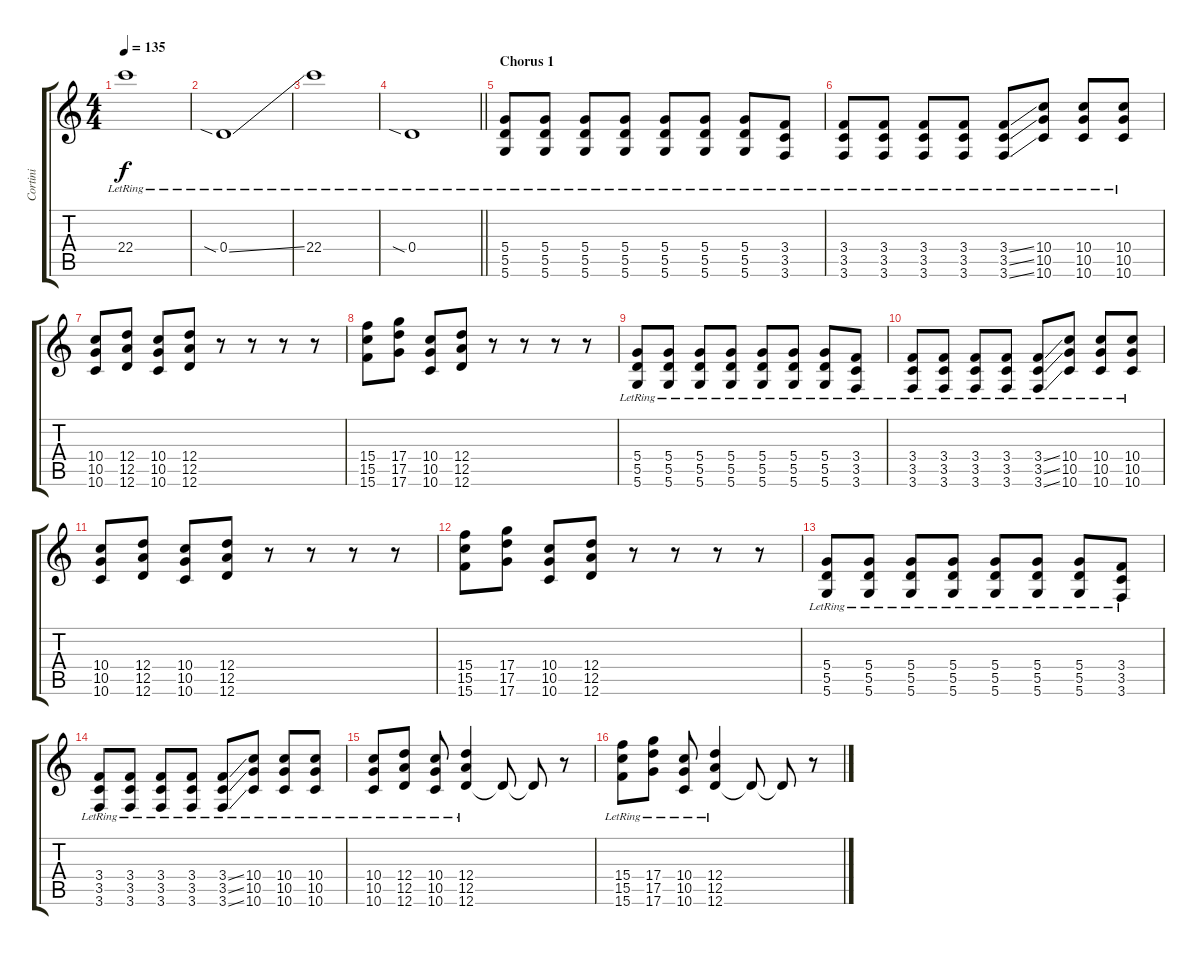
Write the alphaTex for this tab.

\track ("Cortini" "Cortini") {instrument overdrivenguitar}
\staff {score tabs}
\tuning (E4 B3 G3 D3 A2 D2) {hide}
\ts (4 4)
\tempo 135
\clef g2
\ks c
22.4{lr}.1{dy f} |
0.4{sia ss lr}.1 |
22.4{lr}.1 |
\barLineRight lightlight
0.4{sia lr}.1 |
\section ("" "Chorus 1")
(5.4{lr} 5.5{lr} 5.6{lr}).8{volume 9} (5.4{lr} 5.5{lr} 5.6{lr}).8 (5.4{lr} 5.5{lr} 5.6{lr}).8 (5.4{lr} 5.5{lr} 5.6{lr}).8 (5.4{lr} 5.5{lr} 5.6{lr}).8 (5.4{lr} 5.5{lr} 5.6{lr}).8 (5.4{lr} 5.5{lr} 5.6{lr}).8 (3.4{lr} 3.5{lr} 3.6{lr}).8 |
(3.4{lr} 3.5{lr} 3.6{lr}).8 (3.4{lr} 3.5{lr} 3.6{lr}).8 (3.4{lr} 3.5{lr} 3.6{lr}).8 (3.4{lr} 3.5{lr} 3.6{lr}).8 (3.4{ss lr} 3.5{ss lr} 3.6{ss lr}).8 (10.4{lr} 10.5{lr} 10.6{lr}).8 (10.4{lr} 10.5{lr} 10.6{lr}).8 (10.4{lr} 10.5{lr} 10.6{lr}).8 |
(10.4 10.5 10.6).8 (12.4 12.5 12.6).8 (10.4 10.5 10.6).8 (12.4 12.5 12.6).8 r.8 r.8 r.8 r.8 |
(15.4 15.5 15.6).8 (17.4 17.5 17.6).8 (10.4 10.5 10.6).8 (12.4 12.5 12.6).8 r.8 r.8 r.8 r.8 |
(5.4{lr} 5.5{lr} 5.6{lr}).8 (5.4{lr} 5.5{lr} 5.6{lr}).8 (5.4{lr} 5.5{lr} 5.6{lr}).8 (5.4{lr} 5.5{lr} 5.6{lr}).8 (5.4{lr} 5.5{lr} 5.6{lr}).8 (5.4{lr} 5.5{lr} 5.6{lr}).8 (5.4{lr} 5.5{lr} 5.6{lr}).8 (3.4{lr} 3.5{lr} 3.6{lr}).8 |
(3.4{lr} 3.5{lr} 3.6{lr}).8 (3.4{lr} 3.5{lr} 3.6{lr}).8 (3.4{lr} 3.5{lr} 3.6{lr}).8 (3.4{lr} 3.5{lr} 3.6{lr}).8 (3.4{ss lr} 3.5{ss lr} 3.6{ss lr}).8 (10.4{lr} 10.5{lr} 10.6{lr}).8 (10.4{lr} 10.5{lr} 10.6{lr}).8 (10.4{lr} 10.5{lr} 10.6{lr}).8 |
(10.4 10.5 10.6).8 (12.4 12.5 12.6).8 (10.4 10.5 10.6).8 (12.4 12.5 12.6).8 r.8 r.8 r.8 r.8 |
(15.4 15.5 15.6).8 (17.4 17.5 17.6).8 (10.4 10.5 10.6).8 (12.4 12.5 12.6).8 r.8 r.8 r.8 r.8 |
(5.4{lr} 5.5{lr} 5.6{lr}).8 (5.4{lr} 5.5{lr} 5.6{lr}).8 (5.4{lr} 5.5{lr} 5.6{lr}).8 (5.4{lr} 5.5{lr} 5.6{lr}).8 (5.4{lr} 5.5{lr} 5.6{lr}).8 (5.4{lr} 5.5{lr} 5.6{lr}).8 (5.4{lr} 5.5{lr} 5.6{lr}).8 (3.4{lr} 3.5{lr} 3.6{lr}).8 |
(3.4{lr} 3.5{lr} 3.6{lr}).8 (3.4{lr} 3.5{lr} 3.6{lr}).8 (3.4{lr} 3.5{lr} 3.6{lr}).8 (3.4{lr} 3.5{lr} 3.6{lr}).8 (3.4{ss lr} 3.5{ss lr} 3.6{ss lr}).8 (10.4{lr} 10.5{lr} 10.6{lr}).8 (10.4{lr} 10.5{lr} 10.6{lr}).8 (10.4{lr} 10.5{lr} 10.6{lr}).8 |
(10.4{lr} 10.5{lr} 10.6{lr}).8 (12.4{lr} 12.5{lr} 12.6{lr}).8 (10.4{lr} 10.5{lr} 10.6{lr}).8 (12.4{lr} 12.5{lr} 12.6{lr}).4 12.6{t}.8 12.6{t}.8 r.8 |
(15.4{lr} 15.5{lr} 15.6{lr}).8 (17.4{lr} 17.5{lr} 17.6{lr}).8 (10.4{lr} 10.5{lr} 10.6{lr}).8 (12.4{lr} 12.5{lr} 12.6{lr}).4 12.6{t}.8 12.6{t}.8 r.8
